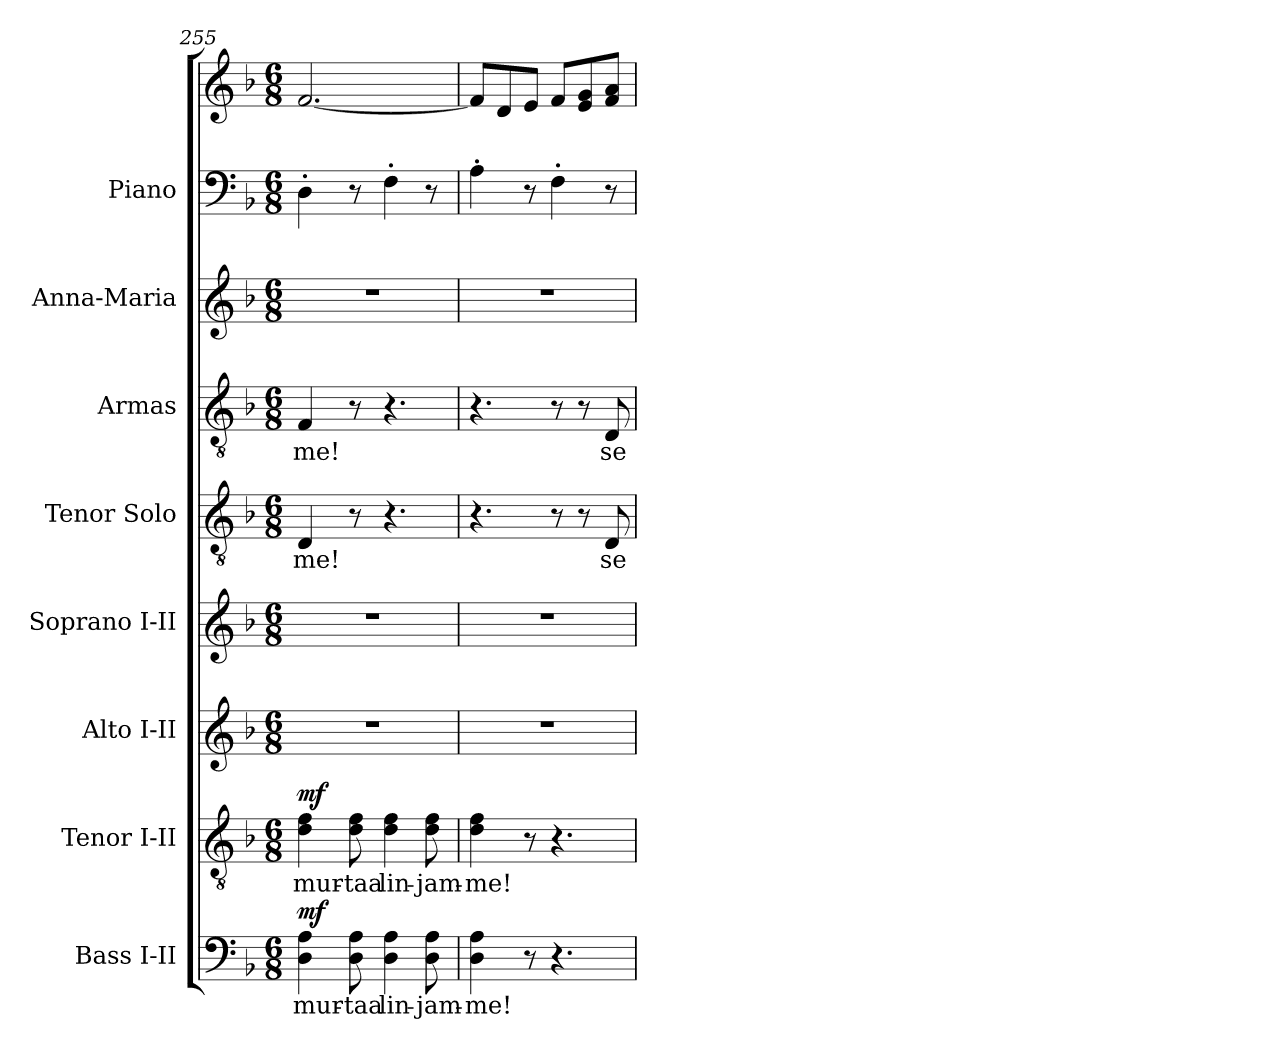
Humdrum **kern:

**kern	**text	**dynam	**kern	**text	**dynam	**kern	**kern	**kern	**text	**kern	**text	**kern	**kern	**kern
*part8	*part8	*part8	*part7	*part7	*part7	*part6	*part5	*part4	*part4	*part3	*part3	*part2	*part1	*part1
*staff9	*staff9	*staff9	*staff8	*staff8	*staff8	*staff7	*staff6	*staff5	*staff5	*staff4	*staff4	*staff3	*staff2	*staff1
*I"Bass I-II	*	*	*I"Tenor I-II	*	*	*I"Alto I-II	*I"Soprano I-II	*I"Tenor Solo	*	*I"Armas	*	*I"Anna-Maria	*I"Piano	*
*I'B.	*	*	*I'T.	*	*	*I'A.	*I'S.	*I'T. Solo	*	*I'Armas	*	*I'A-M	*I'Pno.	*
*clefF4	*	*	*clefGv2	*	*	*clefG2	*clefG2	*clefGv2	*	*clefGv2	*	*clefG2	*clefF4	*clefG2
*	*	*	*ITrd7c12	*	*	*	*	*ITrd7c12	*	*ITrd7c12	*	*	*	*
*k[b-]	*	*	*k[b-]	*	*	*k[b-]	*k[b-]	*k[b-]	*	*k[b-]	*	*k[b-]	*k[b-]	*k[b-]
*F:	*	*	*F:	*	*	*F:	*F:	*F:	*	*F:	*	*F:	*F:	*F:
*M6/8	*	*	*M6/8	*	*	*M6/8	*M6/8	*M6/8	*	*M6/8	*	*M6/8	*M6/8	*M6/8
=255	=255	=255	=255	=255	=255	=255	=255	=255	=255	=255	=255	=255	=255	=255
!	!LO:LY:b:color=#000000	!	!	!	!	!	!	!	!	!	!	!	!	!
!	!	!	!	!LO:LY:b:color=#000000	!	!LO:N:vis=1	!LO:N:vis=1	!	!	!	!	!	!	!
!	!	!	!	!	!	!	!	!	!LO:LY:b:color=#000000	!	!	!	!	!
!	!	!	!	!	!	!	!	!	!	!	!LO:LY:b:color=#000000	!LO:N:vis=1	!	!
4Di\ 4Ai	mur-	mf	4Di\ 4Fi	mur-	mf	2.r	2.r	4DDi/	-me!	4FFi/	-me!	2.r	4D'i\	[<2.fi/
!	!LO:LY:b:color=#000000	!	!	!	!	!	!	!	!	!	!	!	!	!
!	!	!	!	!LO:LY:b:color=#000000	!	!	!	!	!	!	!	!	!	!
8Di\ 8Ai	-taa	.	8Di\ 8Fi	-taa	.	.	.	8r	.	8r	.	.	8r	.
!	!LO:LY:b:color=#000000	!	!	!	!	!	!	!	!	!	!	!	!	!
!	!	!	!	!LO:LY:b:color=#000000	!	!	!	!	!	!	!	!	!	!
4Di\ 4Ai	lin-	.	4Di\ 4Fi	lin-	.	.	.	4.r	.	4.r	.	.	4F'i\	.
!	!LO:LY:b:color=#000000	!	!	!	!	!	!	!	!	!	!	!	!	!
!	!	!	!	!LO:LY:b:color=#000000	!	!	!	!	!	!	!	!	!	!
8Di\ 8Ai	-jam-	.	8Di\ 8Fi	-jam-	.	.	.	.	.	.	.	.	8r	.
=256	=256	=256	=256	=256	=256	=256	=256	=256	=256	=256	=256	=256	=256	=256
!	!LO:LY:b:color=#000000	!	!	!	!	!	!	!	!	!	!	!	!	!
!	!	!	!	!LO:LY:b:color=#000000	!	!LO:N:vis=1	!LO:N:vis=1	!	!	!	!	!LO:N:vis=1	!	!
4Di\ 4Ai	-me!	.	4Di\ 4Fi	-me!	.	2.r	2.r	4.r	.	4.r	.	2.r	4A'i\	8fi/L]
.	.	.	.	.	.	.	.	.	.	.	.	.	.	8di/
8r	.	.	8r	.	.	.	.	.	.	.	.	.	8r	8ei/J
4.r	.	.	4.r	.	.	.	.	8r	.	8r	.	.	4F'i\	8fi/L
.	.	.	.	.	.	.	.	8r	.	8r	.	.	.	8ei/ 8gi
!	!	!	!	!	!	!	!	!	!LO:LY:b:color=#000000	!	!	!	!	!
!	!	!	!	!	!	!	!	!	!	!	!LO:LY:b:color=#000000	!	!	!
.	.	.	.	.	.	.	.	8DDi/	se	8DDi/	se	.	8r	8fi/ 8aiJ
=	=	=	=	=	=	=	=	=	=	=	=	=	=	=
*-	*-	*-	*-	*-	*-	*-	*-	*-	*-	*-	*-	*-	*-	*-
